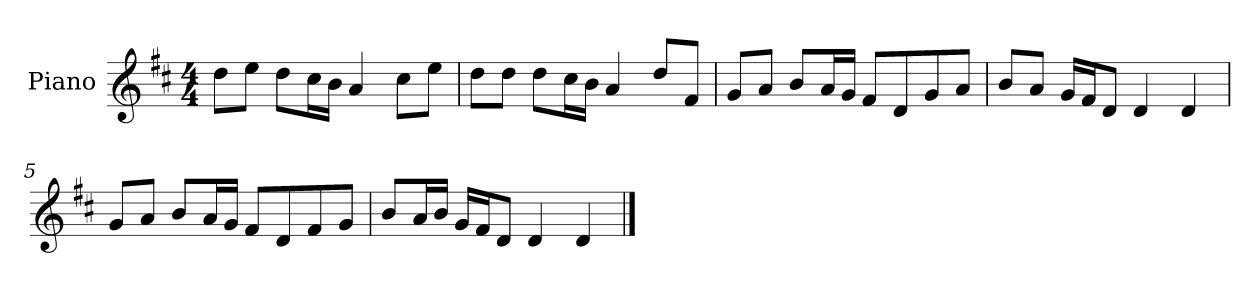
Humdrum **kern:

**kern
*part1
*staff1
*I"Piano
*I'P-no
*clefG2
*k[f#c#]
*M4/4
*MM90
=1
8dd\L
8ee\J
8dd\L
16cc#\L
16b\JJ
4a/
8cc#\L
8ee\J
=2
8dd\L
8dd\J
8dd\L
16cc#\L
16b\JJ
4a/
8dd/L
8f#/J
=3
8g/L
8a/J
8b/L
16a/L
16g/JJ
8f#/L
8d/
8g/
8a/J
=4
8b/L
8a/J
16g/LL
16f#/J
8d/J
4d/
4d/
!!LO:LB:g=z
=5
8g/L
8a/J
8b/L
16a/L
16g/JJ
8f#/L
8d/
8f#/
8g/J
=6
8b/L
16a/L
16b/JJ
16g/LL
16f#/J
8d/J
4d/
4d/
==
*-
